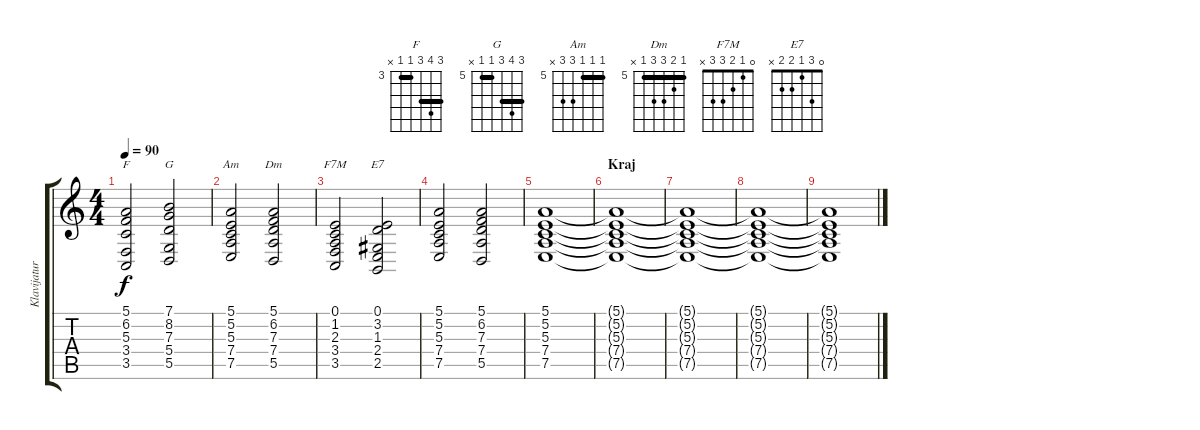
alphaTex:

\track ("Klavijature" "Klavijatur") {instrument stringensemble1}
\staff {score tabs}
\tuning (E4 B3 G3 D3 A2 E2) {hide}
\chord ("F" 5 6 5 3 3 x) {firstfret 3 barre (3 5)}
\chord ("G" 7 8 7 5 5 x) {firstfret 5 barre (5 7)}
\chord ("Am" 5 5 5 7 7 x) {firstfret 5 barre 5}
\chord ("Dm" 5 6 7 7 5 x) {firstfret 5 barre 5}
\chord ("F7M" 0 1 2 3 3 x)
\chord ("E7" 0 3 1 2 2 x)
\ts (4 4)
\tempo 90
\clef g2
\ks c
(5.1 6.2 5.3 3.4 3.5).2{ch "F" dy f} (7.1 8.2 7.3 5.4 5.5).2{ch "G"} |
(5.1 5.2 5.3 7.4 7.5).2{ch "Am"} (5.1 6.2 7.3 7.4 5.5).2{ch "Dm"} |
(0.1 1.2 2.3 3.4 3.5).2{ch "F7M"} (0.1 3.2 1.3 2.4 2.5).2{ch "E7"} |
(5.1 5.2 5.3 7.4 7.5).2 (5.1 6.2 7.3 7.4 5.5).2 |
(5.1 5.2 5.3 7.4 7.5).1 |
\section ("" "Kraj")
(5.1{t} 5.2{t} 5.3{t} 7.4{t} 7.5{t}).1 |
(5.1{t} 5.2{t} 5.3{t} 7.4{t} 7.5{t}).1 |
(5.1{t} 5.2{t} 5.3{t} 7.4{t} 7.5{t}).1 |
(5.1{t} 5.2{t} 5.3{t} 7.4{t} 7.5{t}).1
